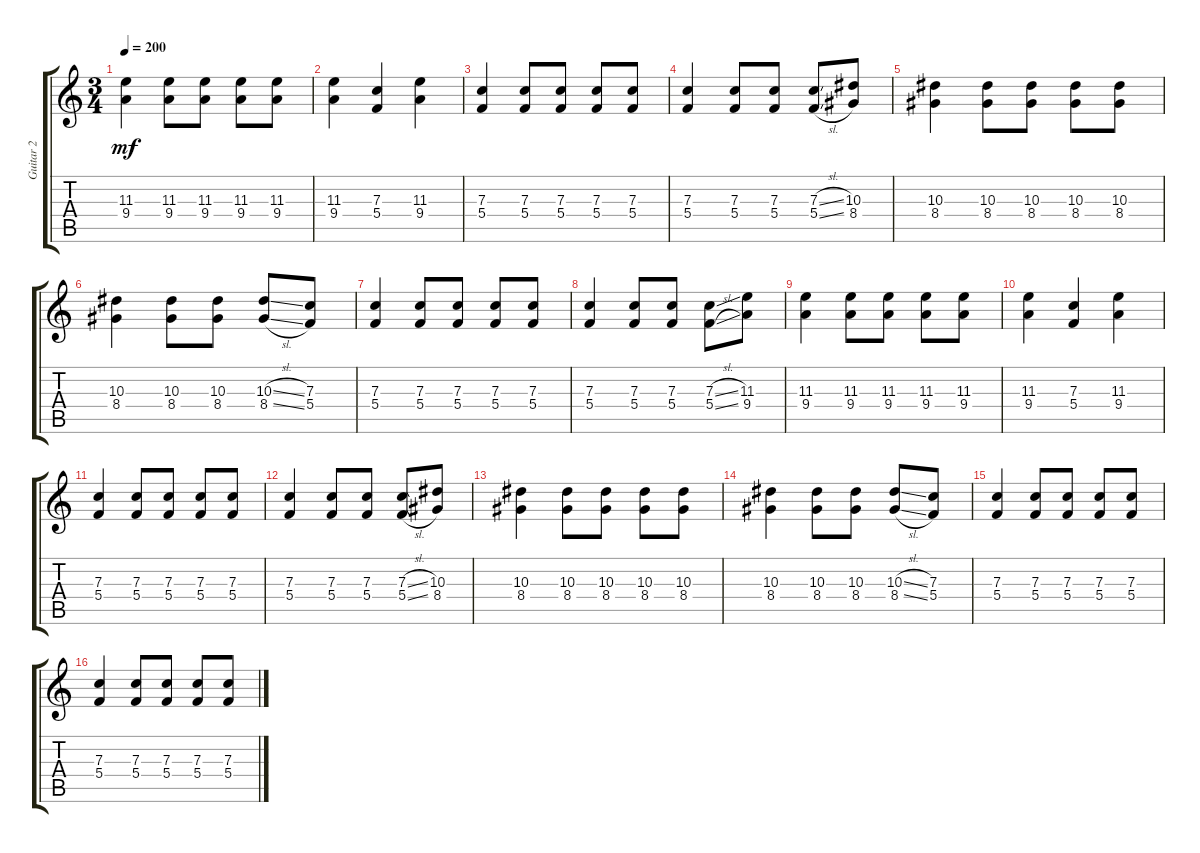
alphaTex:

\track ("Guitar 2" "Guitar 2") {instrument distortionguitar}
\staff {score tabs}
\tuning (D4 A3 F3 C3 G2 D2) {hide}
\ts (3 4)
\tempo 200
\clef g2
\ks c
(11.3 9.4).4{dy mf} (11.3 9.4).8 (11.3 9.4).8 (11.3 9.4).8 (11.3 9.4).8 |
(11.3 9.4).4 (7.3 5.4).4 (11.3 9.4).4 |
(7.3 5.4).4 (7.3 5.4).8 (7.3 5.4).8 (7.3 5.4).8 (7.3 5.4).8 |
(7.3 5.4).4 (7.3 5.4).8 (7.3 5.4).8 (7.3{sl} 5.4{sl}).8 (10.3 8.4).8 |
(10.3 8.4).4 (10.3 8.4).8 (10.3 8.4).8 (10.3 8.4).8 (10.3 8.4).8 |
(10.3 8.4).4 (10.3 8.4).8 (10.3 8.4).8 (10.3{sl} 8.4{sl}).8 (7.3 5.4).8 |
(7.3 5.4).4 (7.3 5.4).8 (7.3 5.4).8 (7.3 5.4).8 (7.3 5.4).8 |
(7.3 5.4).4 (7.3 5.4).8 (7.3 5.4).8 (7.3{sl} 5.4{sl}).8 (11.3 9.4).8 |
(11.3 9.4).4 (11.3 9.4).8 (11.3 9.4).8 (11.3 9.4).8 (11.3 9.4).8 |
(11.3 9.4).4 (7.3 5.4).4 (11.3 9.4).4 |
(7.3 5.4).4 (7.3 5.4).8 (7.3 5.4).8 (7.3 5.4).8 (7.3 5.4).8 |
(7.3 5.4).4 (7.3 5.4).8 (7.3 5.4).8 (7.3{sl} 5.4{sl}).8 (10.3 8.4).8 |
(10.3 8.4).4 (10.3 8.4).8 (10.3 8.4).8 (10.3 8.4).8 (10.3 8.4).8 |
(10.3 8.4).4 (10.3 8.4).8 (10.3 8.4).8 (10.3{sl} 8.4{sl}).8 (7.3 5.4).8 |
(7.3 5.4).4 (7.3 5.4).8 (7.3 5.4).8 (7.3 5.4).8 (7.3 5.4).8 |
(7.3 5.4).4 (7.3 5.4).8 (7.3 5.4).8 (7.3 5.4).8 (7.3 5.4).8
